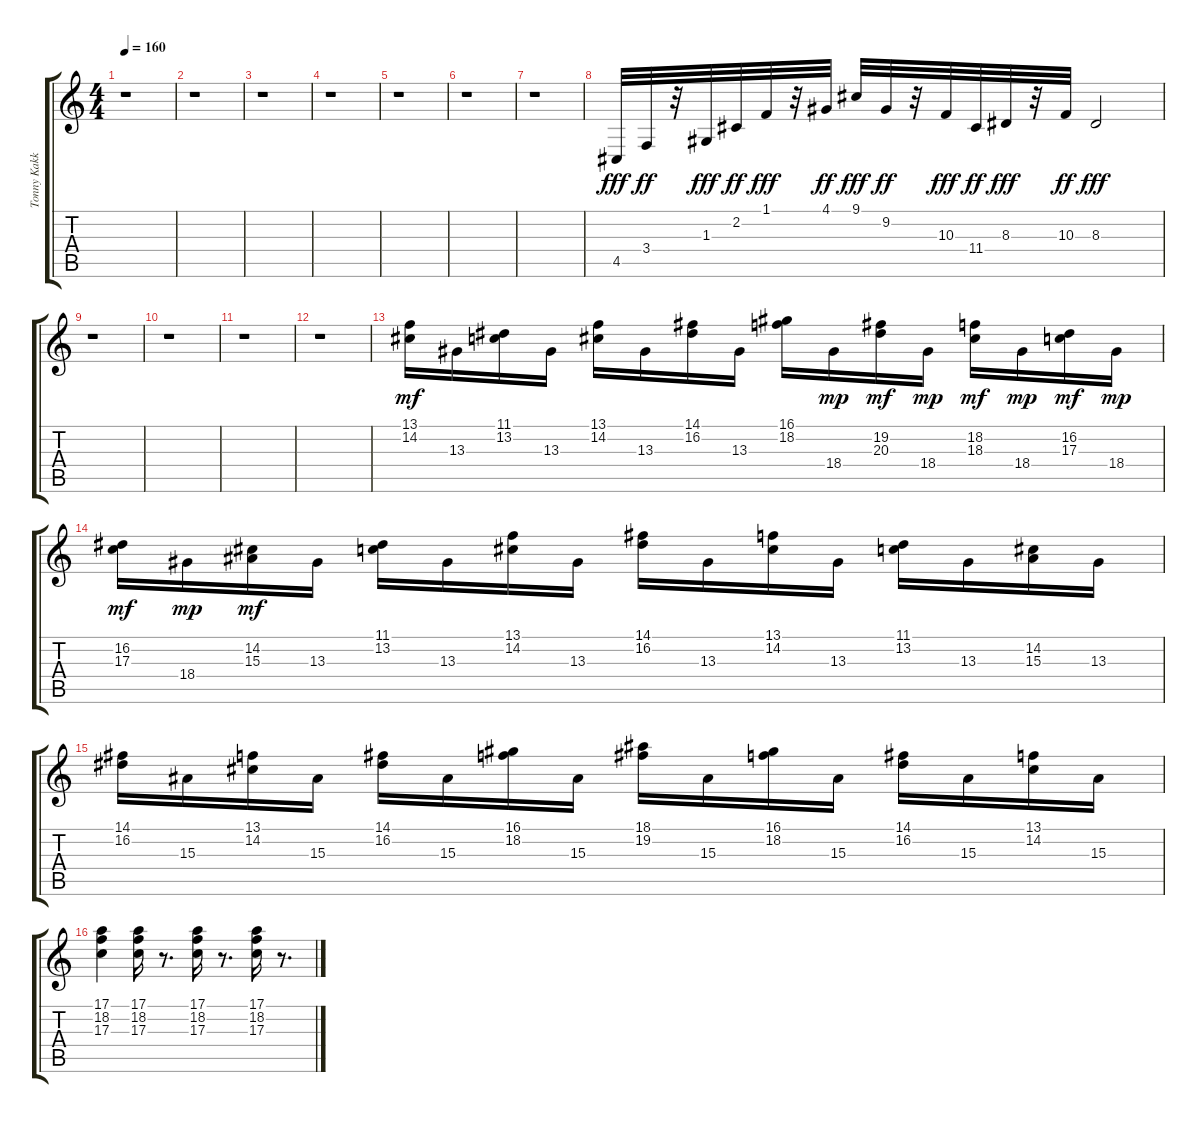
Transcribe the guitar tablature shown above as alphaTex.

\track ("Tonny Kakko" "Tonny Kakk") {instrument harpsichord}
\staff {score tabs}
\tuning (E4 B3 G3 D3 A2 E2) {hide}
\ts (4 4)
\tempo 160
\clef g2
\ks c
r.1{dy fff} |
r.1 |
r.1 |
r.1 |
r.1 |
r.1 |
r.1 |
4.5.32{instrument clarinet} 3.4.32{dy ff} r.32 1.3.32{dy fff} 2.2.32{dy ff} 1.1.32{dy fff} r.32 4.1.32{dy ff} 9.1.32{dy fff} 9.2.32{dy ff} r.32 10.3.32{dy fff} 11.4.32{dy ff} 8.3.32{dy fff} r.32 10.3.32{dy ff} 8.3.2{dy fff} |
r.1{instrument harpsichord} |
r.1 |
r.1 |
r.1 |
(13.1 14.2).16{dy mf} 13.3.16 (11.1 13.2).16 13.3.16 (13.1 14.2).16 13.3.16 (14.1 16.2).16 13.3.16 (16.1 18.2).16 18.4.16{dy mp} (19.2 20.3).16{dy mf} 18.4.16{dy mp} (18.2 18.3).16{dy mf} 18.4.16{dy mp} (16.2 17.3).16{dy mf} 18.4.16{dy mp} |
(16.2 17.3).16{dy mf} 18.4.16{dy mp} (14.2 15.3).16{dy mf} 13.3.16 (11.1 13.2).16 13.3.16 (13.1 14.2).16 13.3.16 (14.1 16.2).16 13.3.16 (13.1 14.2).16 13.3.16 (11.1 13.2).16 13.3.16 (14.2 15.3).16 13.3.16 |
(14.1 16.2).16 15.3.16 (13.1 14.2).16 15.3.16 (14.1 16.2).16 15.3.16 (16.1 18.2).16 15.3.16 (18.1 19.2).16 15.3.16 (16.1 18.2).16 15.3.16 (14.1 16.2).16 15.3.16 (13.1 14.2).16 15.3.16 |
(17.1 18.2 17.3).4 (17.1 18.2 17.3).16 r.8{d} (17.1 18.2 17.3).16 r.8{d} (17.1 18.2 17.3).16 r.8{d}
